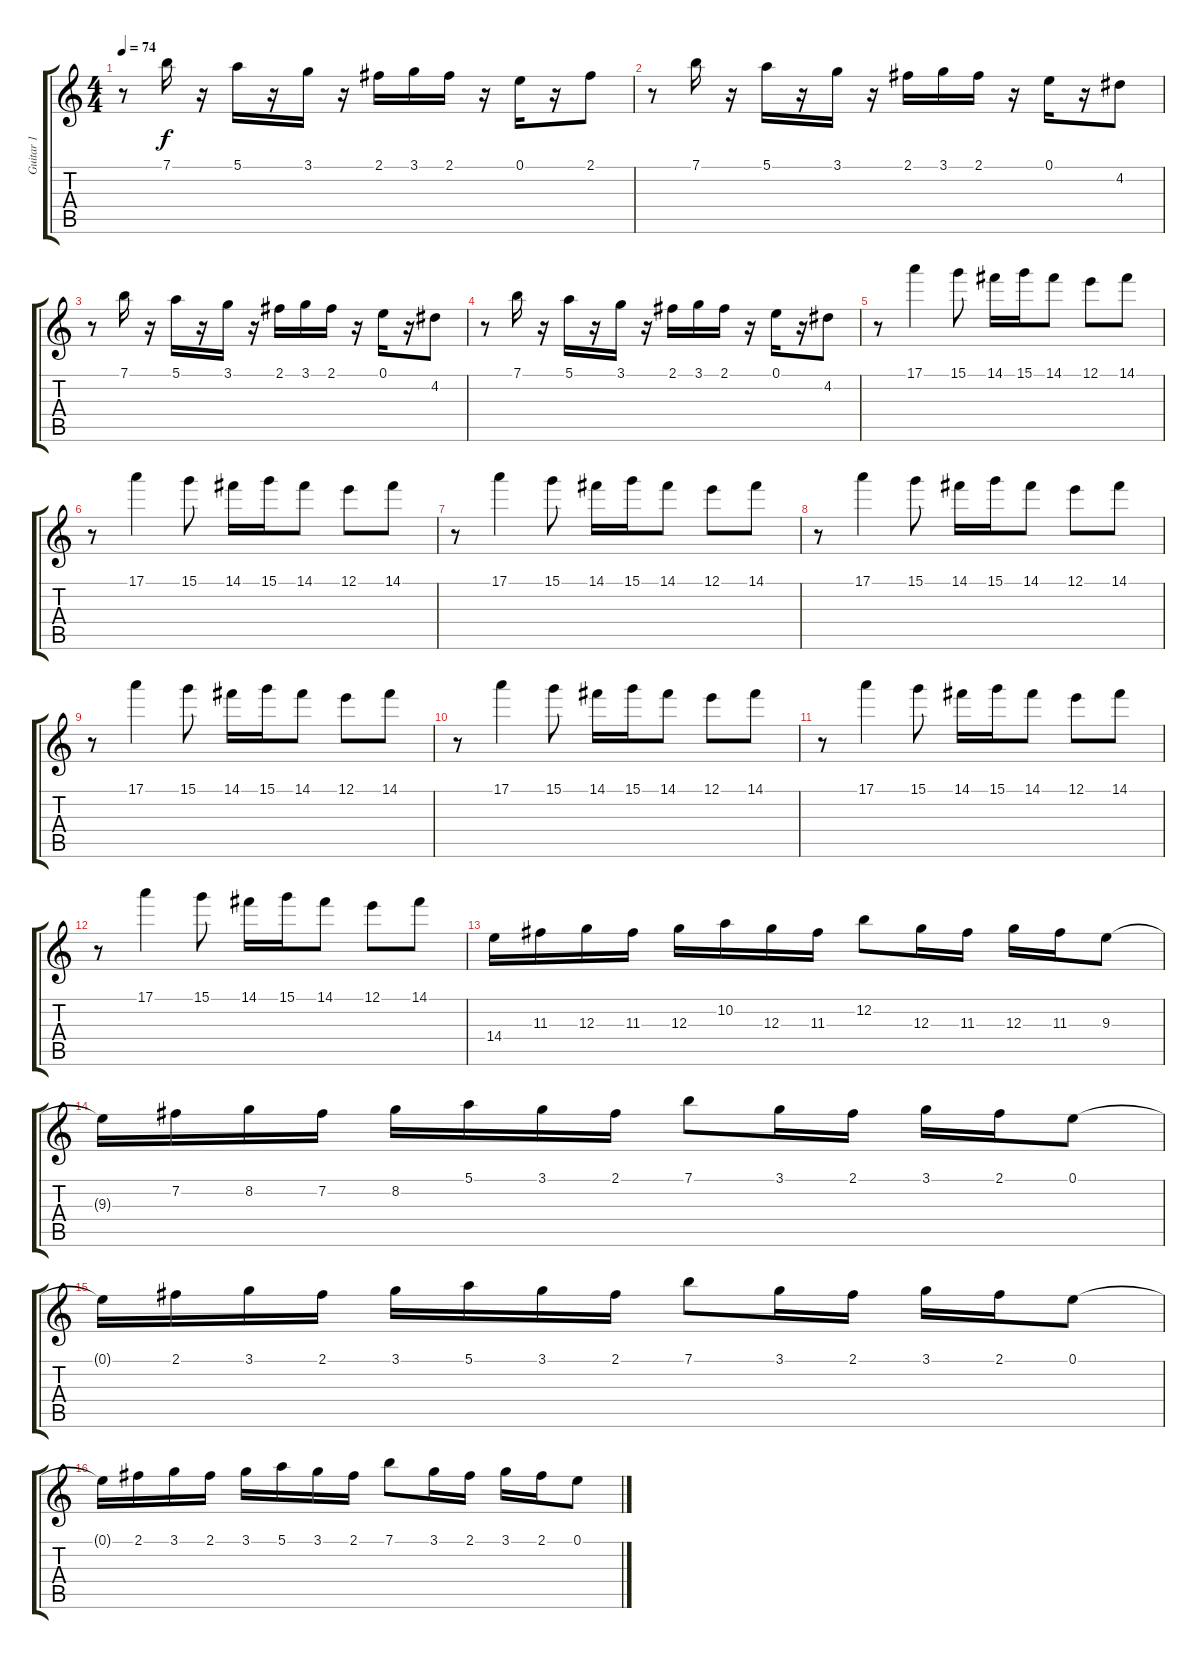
\track ("Guitar 1" "Guitar 1") {instrument distortionguitar}
\staff {score tabs}
\tuning (E4 B3 G3 D3 A2 E2) {hide}
\ts (4 4)
\tempo 74
\clef g2
\ks c
r.8{dy f} 7.1.16 r.16 5.1.16 r.16 3.1.16 r.16 2.1.16 3.1.16 2.1.16 r.16 0.1.16 r.16 2.1.8 |
r.8 7.1.16 r.16 5.1.16 r.16 3.1.16 r.16 2.1.16 3.1.16 2.1.16 r.16 0.1.16 r.16 4.2.8 |
r.8 7.1.16 r.16 5.1.16 r.16 3.1.16 r.16 2.1.16 3.1.16 2.1.16 r.16 0.1.16 r.16 4.2.8 |
r.8 7.1.16 r.16 5.1.16 r.16 3.1.16 r.16 2.1.16 3.1.16 2.1.16 r.16 0.1.16 r.16 4.2.8 |
r.8 17.1.4 15.1.8 14.1.16 15.1.16 14.1.8 12.1.8 14.1.8 |
r.8 17.1.4 15.1.8 14.1.16 15.1.16 14.1.8 12.1.8 14.1.8 |
r.8 17.1.4 15.1.8 14.1.16 15.1.16 14.1.8 12.1.8 14.1.8 |
r.8 17.1.4 15.1.8 14.1.16 15.1.16 14.1.8 12.1.8 14.1.8 |
r.8 17.1.4 15.1.8 14.1.16 15.1.16 14.1.8 12.1.8 14.1.8 |
r.8 17.1.4 15.1.8 14.1.16 15.1.16 14.1.8 12.1.8 14.1.8 |
r.8 17.1.4 15.1.8 14.1.16 15.1.16 14.1.8 12.1.8 14.1.8 |
r.8 17.1.4 15.1.8 14.1.16 15.1.16 14.1.8 12.1.8 14.1.8 |
14.4.16 11.3.16 12.3.16 11.3.16 12.3.16 10.2.16 12.3.16 11.3.16 12.2.8 12.3.16 11.3.16 12.3.16 11.3.16 9.3.8 |
9.3{t}.16 7.2.16 8.2.16 7.2.16 8.2.16 5.1.16 3.1.16 2.1.16 7.1.8 3.1.16 2.1.16 3.1.16 2.1.16 0.1.8 |
0.1{t}.16 2.1.16 3.1.16 2.1.16 3.1.16 5.1.16 3.1.16 2.1.16 7.1.8 3.1.16 2.1.16 3.1.16 2.1.16 0.1.8 |
0.1{t}.16 2.1.16 3.1.16 2.1.16 3.1.16 5.1.16 3.1.16 2.1.16 7.1.8 3.1.16 2.1.16 3.1.16 2.1.16 0.1.8
